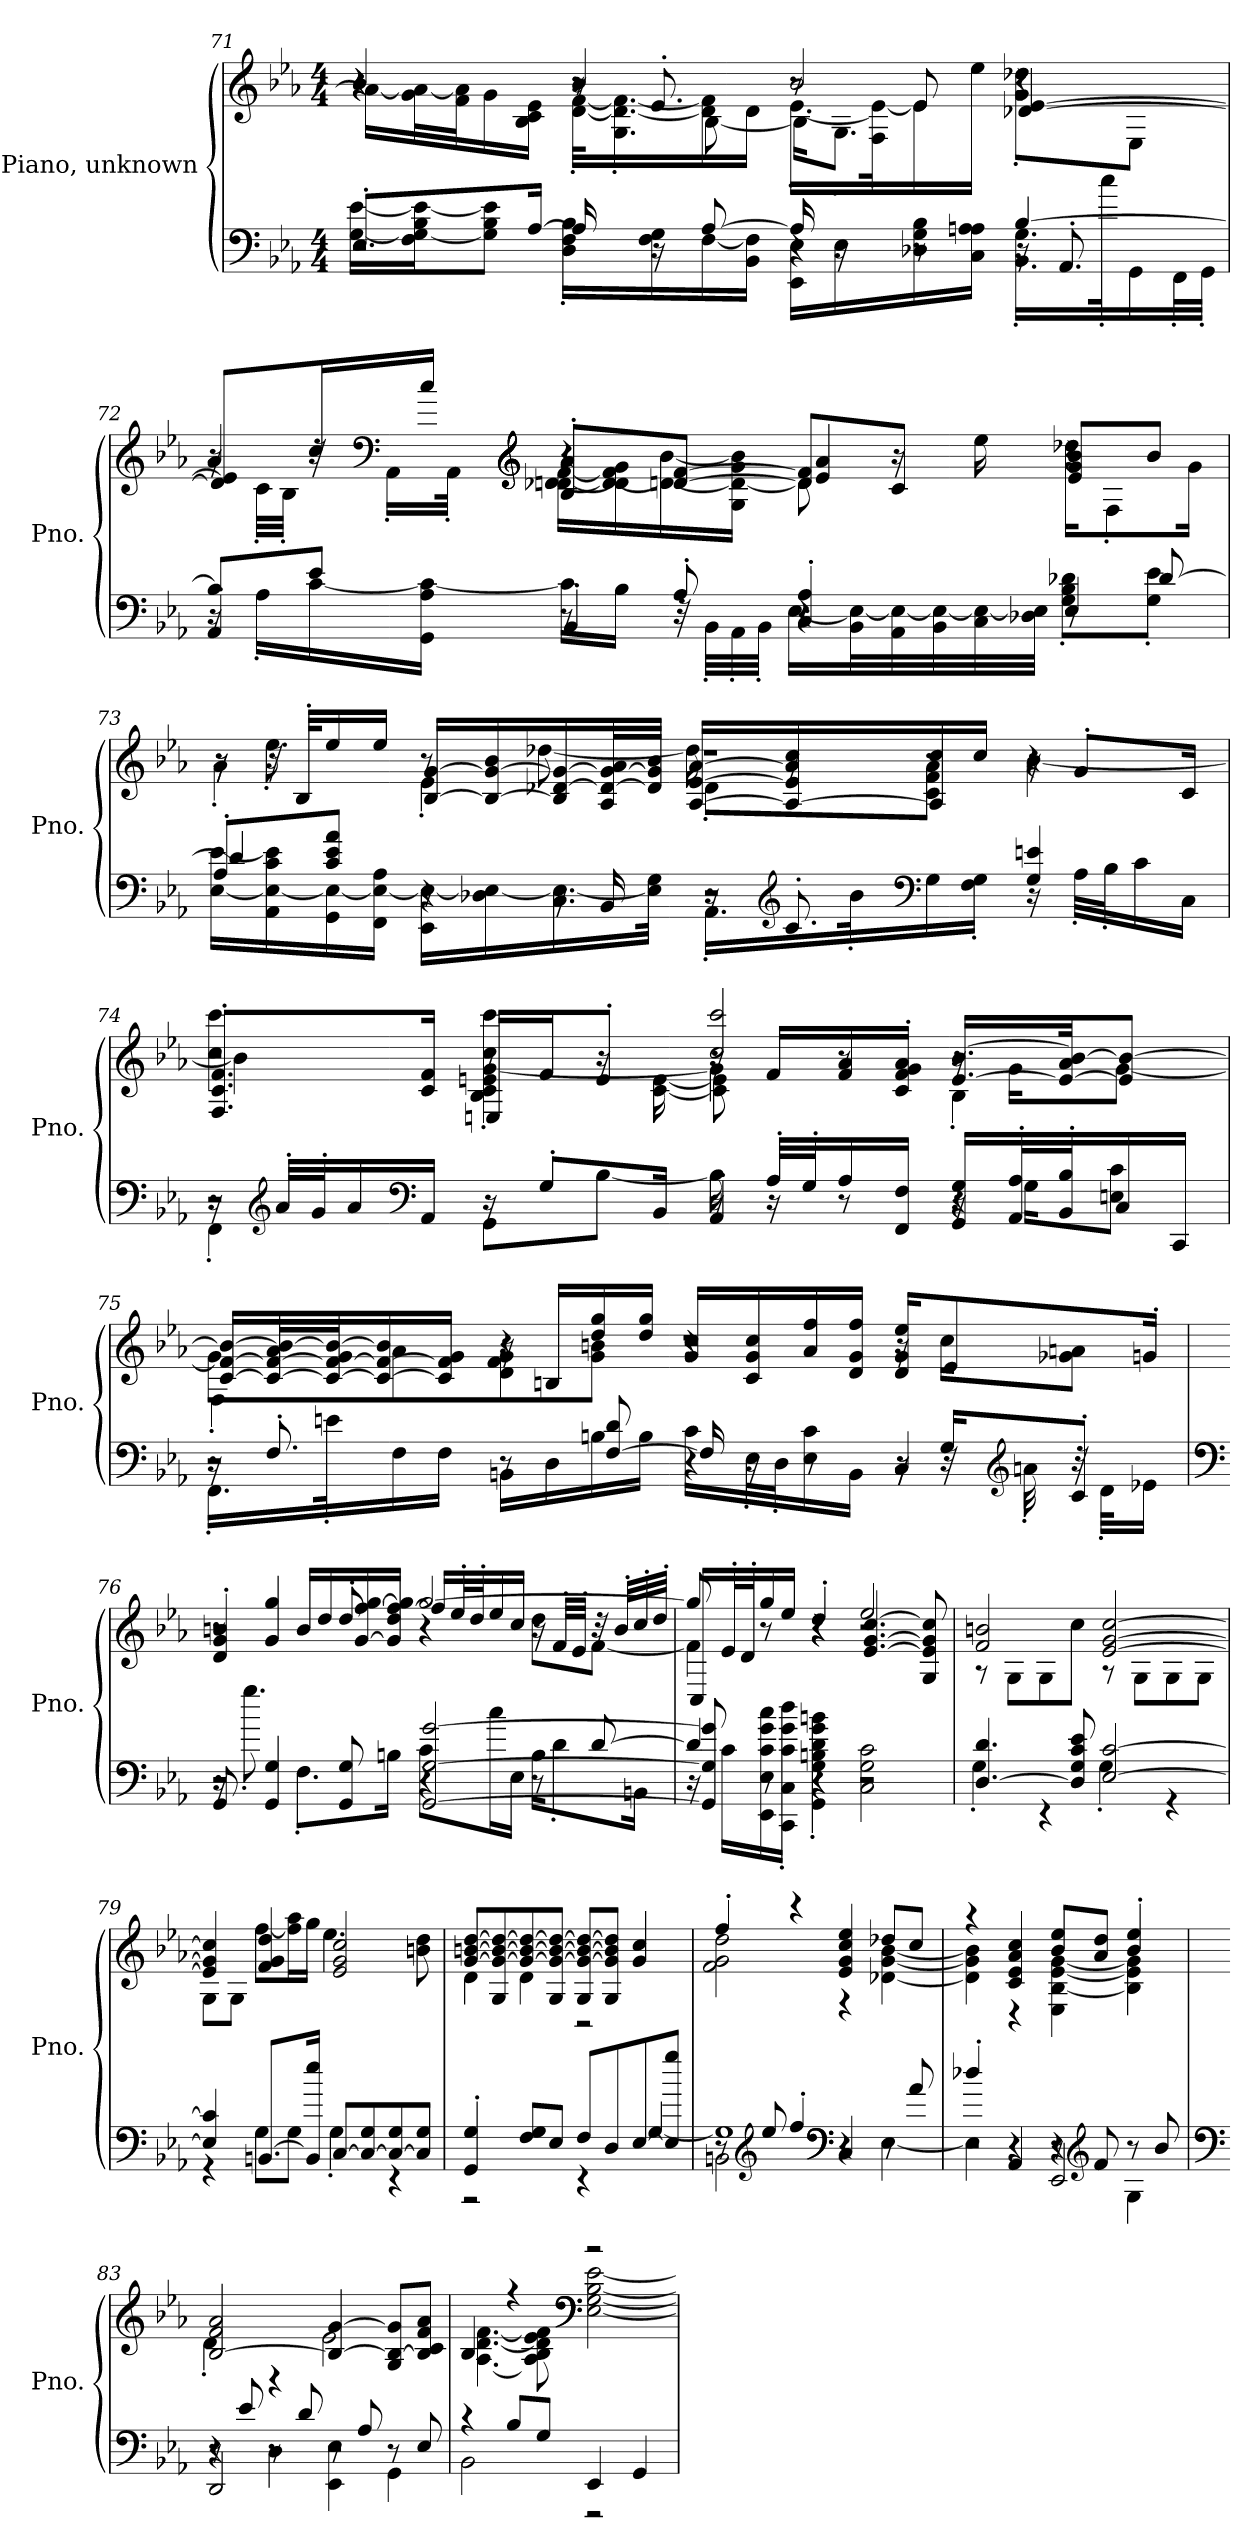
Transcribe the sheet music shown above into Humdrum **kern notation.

**kern	**kern
*part1	*part1
*staff2	*staff1
*I"Piano, unknown	*
*I'Pno.	*
!!LO:PB:g=z
*clefF4	*clefG2
*k[b-e-a-]	*k[b-e-a-]
*M4/4	*M4/4
=71	=71
*^	*^
*	*^	*	*^
*	*	*	*	*	*^
8.E-'/L	[16G\ [16e-\LL	2r	4b-/	16a-\LL_	4r	4r
.	16F\ 16G\_ 16B-\ 16e-\_J	.	.	32g\ 32a-\_L	.	.
.	.	.	.	32f\ 32a-\]J	.	.
.	8G\] 8B-\ 8e-\]J	.	.	16g\	.	.
[16A-/Jk	.	.	.	16B-\ 16c\ 16e-\JJ	.	.
16A-/]	16D\' 16F\' 16B-\'LL	.	4b-/	[32d\' [32f\'KLL	16r	8r
.	.	.	.	16.G\' 16.d\_' 16.f\_'	.	.
16r	16F\ 16G\	.	.	.	8.e-'/	.
[8A-/	[16F\	.	.	16d\] 16f\]	.	[8B-\
.	16BB-\ 16F\]JJ	.	.	16d\JJ	.	.
16A-/]	16EE-\ 16E-\LL	4r	2b-/	[16.e-'\LL	8r	16B-\KL]
16r	16E-\	.	.	.	.	8.G'\J
.	.	.	.	32F\' 32e-\_'K	.	.
8r	16D-X\ 16G\ 16B-\	.	.	16e-\]	8e-/	.
.	16C\ 16A-\ 16An\JJ	.	.	16ee-\JJ	.	.
[4B-/	16.BB-\' 16.G\'LL	16r	.	8g\' 8dd-X\'L	[4d-X/ [4e-/	4r
.	.	8.AA-'/	.	.	.	.
.	32cc'\K	.	.	.	.	.
.	16GG\	.	.	8E-\J	.	.
.	32FF'\L	.	.	.	.	.
.	32GG'\JJJ	.	.	.	.	.
*	*	*	*	*	*v	*v
!!LO:LB:g=z
=72	=72	=72	=72	=72	=72
8B-/L]	16r	4AA-'/	4a-/	16r	8d-/] 8e-/]L
.	16A-'\LL	.	.	32c'\LLL	.
.	.	.	.	32B-'\JJJ	.
8e-/J	[16c\	.	.	32r	16cc/L
*	*	*	*clefF4	*	*
.	.	.	.	16AA-'\LL	.
.	16GG\ 16A-\ 16c\_JJ	.	.	.	16cc/JJ
.	.	.	.	32AA-'\JJk	.
*	*	*	*clefG2	*	*
8r	16c\LL]	4BB-'/	8B-/' 8a-/'L	[16d-X\ [16dn\ [16f\LL	4r
.	16B-\JJ	.	.	16d-\_ 16d\] 16f\] 16g\	.
8A-'/	32r	.	[8dn/ [8f/J	16d-\_ [16b-\	.
.	32BB-'\LLL	.	.	.	.
.	32AA-'\	.	.	16G\ 16d-\_ 16g\ 16b-\]JJ	.
.	32BB-'\JJJ	.	.	.	.
4C/' 4A-/'	[16.E-\LL	4r	8d/] 8f/]L	8d-\]	4e-/ 4a-/
.	32BB-\ 32E-\_L	.	.	.	.
.	32AA-\ 32E-\_	.	8c/J	16r	.
.	32BB-\ 32E-\_	.	.	.	.
.	32C\ 32E-\_	.	.	16ee-\	.
.	32D-X\ 32E-\]JJJ	.	.	.	.
4E-/	8G\' 8B-\' 8d-X\'L	8r	4r	16dd-X\KL	8e-/ 8g/ 8b-/L
.	.	.	.	8F'\	.
.	8G\' 8e-\'J	[8d-/	.	.	8b-/J
.	.	.	.	16g\Jk	.
!!LO:LB:g=z
=73	=73	=73	=73	=73	=73
*	*	*	*	*	*^
8A-'/L	[16E-\ [16e-\LL	4d-/]	1r	4a-'\	16r	16r
.	16AA-\ 16E-\_ 16c\ 16e-\]	.	.	.	32r	8.ee-'\
.	.	.	.	.	32B-'/KLL	.
8c/ 8e-/ 8a-/J	16GG\ 16E-\_	.	.	.	16ee-/	.
.	16FF\ 16E-\_ 16A-\JJ	.	.	.	16ee-/JJ	.
8r	16EE-\ 16E-\_LL	4r	.	4e-'\	[16B-/ [16g/LL	8r
.	16D-X\ 16E-\_	.	.	.	16B-/_ 16g/_ 16b-/	.
16r	16.C\ 16.E-\_	.	.	.	16B-/] [16d-X/ 16g/_	[8dd-X\
16BB-/	.	.	.	.	32A-/ 32d-/_ 32g/_ 32a-/L	.
.	32E-\] 32G\JJk	.	.	.	32d-/] 32g/] 32b-/JJJ	.
16r	16.AA-'\LL	2r	.	8d-'\L	[16A-/ [16e-/ [16a-/LL	16dd-\]
*clefG2	*	*	*	*	*	*
8.c'/	.	.	.	.	16A-/_ 16e-/] 16a-/] 16cc/	16r
.	32b-'\K	.	.	.	.	.
*clefF4	*	*	*	*	*	*
.	16G\	.	.	8c\ 8f\ 8a-\J	16A-/] 16cc/	8r
.	16F\' 16G\'JJ	.	.	.	16cc/JJ	.
4G/ 4en/	16r	.	.	4r	16r	[4b-\
.	32A-'\LLL	.	.	.	8g'/L	.
.	32B-'\J	.	.	.	.	.
.	16c\	.	.	.	.	.
.	16C\JJ	.	.	.	16c/Jk	.
!!LO:LB:g=z	!!	!!	!!
=74	=74	=74	=74	=74	=74	=74
16r	4FF'\	2r	2r	4cc\ 4ccc\	8.F/' 8.c/' 8.f/'L	4b-\]
*clefG2	*	*	*	*	*	*
32a-'/LLL	.	.	.	.	.	.
32g'/J	.	.	.	.	.	.
16a-/	.	.	.	.	.	.
*clefF4	*	*	*	*	*	*
16AA-/JJ	.	.	.	.	16c/ 16f/Jk	.
16r	8GG\L	.	.	4B-\' 4c\' 4en\' [4g\' 4cc\' 4ccc\'	16En/LL	8r
8G'/L	.	.	.	.	16f/J	.
.	[8B-\J	.	.	.	8e'/J	16r
16BB-/Jk	.	.	.	.	.	[16c\ [16e\
16r	16B-\]	4AA-'/	2cc/ 2ccc/	4g\]	16r	8c\] 8e\]
32A-'/LLL	16r	.	.	.	16f/LL	.
32G'/J	.	.	.	.	.	.
16A-/	8r	.	.	.	16f/ 16a-/	8r
16FF/ 16F/JJ	.	.	.	.	16c/' 16f/' 16g/' 16a-/'JJ	.
16GG/ 16G/LL	16r	4r	.	16r	[16.e/ [16.b-/LL	4B-'\
32AA-/' 32A-/'L	16G\KL	.	.	16g\KL	.	.
32BB-/' 32B-/'J	.	.	.	.	32e/_ 32a-/ 32b-/_JK	.
16C/	8En\ 8c\J	.	.	[8g\J	8e/] 8b-/_J	.
16CC/JJ	.	.	.	.	.	.
!!LO:LB:g=z	!!	!!	!!
=75	=75	=75	=75	=75	=75	=75
2r	16.FF'\LL	16r	1r	8g\L]	[16c/ [16f/ 16b-/_LL	4F'\
.	.	8.F'/	.	.	32c/_ 32f/_ 32a-/ 32b-/_L	.
.	32en'\K	.	.	.	32c/_ 32f/_ 32g/ 32b-/_J	.
.	16F\	.	.	8a-\	16c/_ 16f/_ 16b-/]	.
.	16F\JJ	.	.	.	16c/] 16f/] 16g/JJ	.
.	16BBn\LL	8r	.	8d\ 8f\ 8g\	16r	4r
.	16D\	.	.	.	16Bn/LL	.
.	16Bn\	[8F/ 8d/	.	8g\ 8bn\J	16dd/ 16gg/	.
.	16B\JJ	.	.	.	16dd/ 16gg/JJ	.
4r	16c\LL	16F/]	.	4r	16g/ 16cc/LL	2r
.	32E-'\L	16r	.	.	16c/ 16g/ 16cc/	.
.	32D'\J	.	.	.	.	.
.	16E-\ 16c\	8r	.	.	16a-/ 16ff/	.
.	16BB\JJ	.	.	.	16d/ 16g/ 16ff/JJ	.
16r	16r	4C/	.	16r	16d/ 16g/ 16ee-/KL	.
16G/KL	32r	.	.	16cc\KL	8e-/	.
*clefG2	*	*	*	*	*	*
.	32an'\	.	.	.	.	.
8c'/J	32r	.	.	8g-X\ 8an\J	.	.
.	32d'\KLL	.	.	.	.	.
.	16e-X\JJ	.	.	.	16gn'/Jk	.
*	*	*	*v	*v	*v	*v
!!LO:LB:g=z
=76	=76	=76	=76
*clefF4	*	*	*
*	*	*	*^
*	*	*	*	*^
2r	16r	8GG/	8r	2r	4d/' 4g/' 4bn/'
.	8.gg'\	.	.	.	.
.	.	4GG/ 4G/	4g/ 4gg/	.	.
.	8.F'\L	.	.	.	16b/LL
.	.	.	.	.	16dd/
.	.	8GG/ 8G/	8dd'/	.	[16g/ [16ff/ [16gg/
.	16Bn\Jk	.	.	.	16g/] 16dd/ 16ff/_ 16gg/]JJ
4r	8c\L	[2GG/ [2G/ [2g/	[2gg/	4r	16ff/LL]
.	.	.	.	.	32ee-'/L
.	.	.	.	.	32dd'/J
.	16cc\L	.	.	.	16ee-/
.	16E-\JJ	.	.	.	16cc/JJ
8r	16B\KL	.	.	8dd\L	16r
.	8d'\	.	.	.	32f'/LLL
.	.	.	.	.	32e-'/JJJ
[8d/	.	.	.	[8f\J	32r
.	.	.	.	.	32b'/LLL
.	16BBn\Jk	.	.	.	32cc'/
.	.	.	.	.	32dd'/JJJ
=77	=77	=77	=77	=77	=77
4d/]	16r	8GG/] 8G/] 8g/]	8gg/]	4f\]	16C/LL
.	16c\LL	.	.	.	32e-'/L
.	.	.	.	.	32d'/J
.	16EE-\ 16E-\ 16c\ 16g\ 16cc\	8r	8r	.	16gg/
.	16CC\' 16C\' 16c\' 16g\' 16dd\'JJ	.	.	.	16ee-/JJ
4r	4GG\' 4G\' 4Bn\' 4d\' 4g\' 4bn\'	4r	4r	4r	4dd'/
2r	2C\ 2G\ 2c\	2r	2ee-/	2r	[4.e-/ [4.g/ [4.cc/
.	.	.	.	.	8G/ 8e-/] 8g/] 8cc/]
*	*v	*v	*	*	*
*	*	*	*v	*v
!!LO:PB:g=z
=78	=78	=78	=78
[4.D/ 4.d/	4G'\	2f/ 2bn/	8r
.	.	.	8G\L
.	4r	.	8G\
8D/] 8G/ 8c/ 8e-/	.	.	8cc\J
[2E-/ [2c/	4G'\	[2e-/ [2g/ [2cc/	8r
.	.	.	8G\L
.	4r	.	8G\
.	.	.	8G\J
=79	=79	=79	=79
4E-/] 4c/]	4r	4e-/] 4g/] 4cc/]	8G\L
.	.	.	8G\J
[8.BBn/L	8G\L	4f/ 4g/ 4dd/	[8ff\L
.	8G\J	.	16ff\] 16aa-\L
16BB/] 16ee-/Jk	.	.	16gg\JJ
[8C/L	4G'\	2e-/ 2g/ 2cc/	4.ee-\
8C/_ 8G/	.	.	.
8C/_ 8G/	4r	.	.
8C/] 8G/J	.	.	8bn\ 8dd\
=80	=80	=80	=80
4GG/' 4G/'	2r	[8g/ [8bn/ [8dd/L	4d\
.	.	8G/ 8g/_ 8b/_ 8dd/_	.
8F/ 8G/L	.	8g/_ 8b/_ 8dd/_	4d\
8E-/J	.	8G/ 8g/_ 8b/_ 8dd/_J	.
8F/L	4r	8G/ 8g/_ 8b/_ 8dd/_L	2r
8D/	.	8G/ 8g/] 8b/] 8dd/]J	.
[8E-/	[4G/	4g/ 4cc/	.
8E-/] 8gg/J	.	.	.
!!LO:LB:g=z	!!
=81	=81	=81	=81
*	*^	*	*
8r	2BBn\	1G]	4ff'/	2f\ 2g\ 2dd\
*clefG2	*	*	*	*
8ee-/	.	.	.	.
4ff'/	.	.	4r	.
*clefF4	*	*	*	*
4C/	4r	.	4e-/ 4g/ 4cc/ 4ee-/	4r
8r	[4E-\	.	8dd-X/L	[4d-X\ [4g\ [4b-\
8a-/	.	.	8cc/J	.
=82	=82	=82	=82	=82
4dd-X'/	4E-\]	2r	4r	4d-\] 4g\] 4b-\]
4AA-/	4r	.	4c/ 4e-/ 4a-/ 4cc/	4r
8r	4r	2EE-/	8b-/ 8ee-/L	4E-\ [4B-\ [4e-\ [4g\
*clefG2	*	*	*	*
8f/	.	.	8a-/ 8dd/J	.
8r	4G\	.	4b-/' 4ee-/'	4B-\] 4e-\] 4g\]
8b-/	.	.	.	.
=83	=83	=83	=83	=83
*clefF4	*	*	*	*
8r	4r	2DD/	[2B-/ 2f/ 2a-/	4d'\
8e-/	.	.	.	.
8r	4D\	.	.	4r
8d/	.	.	.	.
8r	4EE-\ 4E-\	2r	4B-/_ [4g/	2e-\
8A-/	.	.	.	.
8r	4GG\	.	8G/ 8B-/_ 8g/]L	.
8E-/	.	.	8B-/] 8c/ 8f/ 8a-/J	.
*	*v	*v	*	*
!!LO:LB:g=z	!!
=84	=84	=84	=84
4r	2BB-\	4B-/	[4.A-\ [4.d\ [4.f\
8B-/L	.	4r	.
8G/J	.	.	8A-\] 8B-\ 8d\] 8e-\ 8f\]
*	*	*clefF4	*
4EE-/	2r	2r	[2E-\ [2G\ [2B-\ [2e-\
4GG/	.	.	.
*v	*v	*	*
*	*v	*v
=	=
*-	*-
